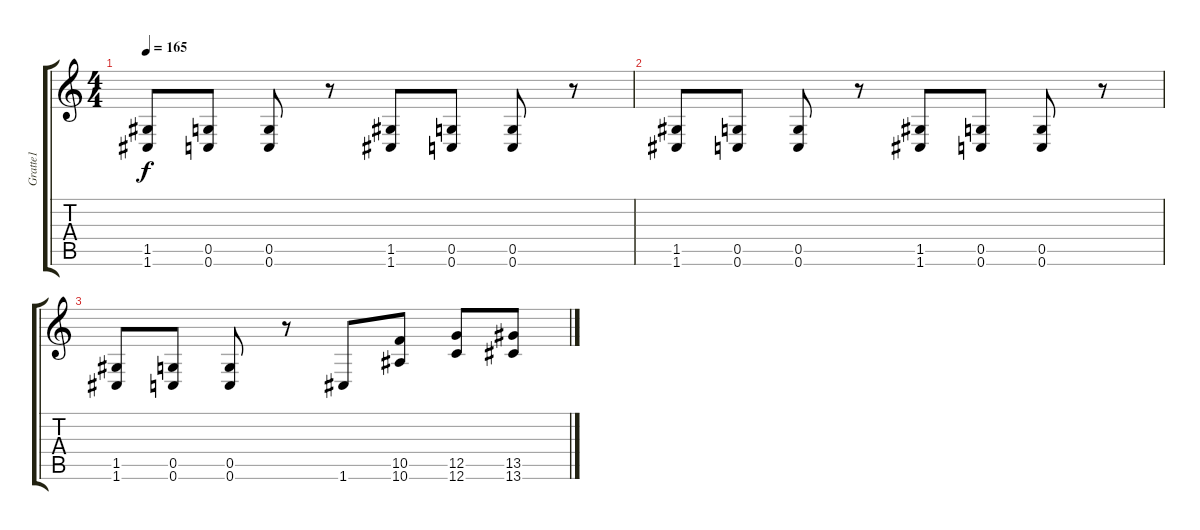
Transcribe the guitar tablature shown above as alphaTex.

\track ("Gratte1" "Gratte1") {instrument distortionguitar}
\staff {score tabs}
\tuning (D4 A3 F3 C3 G2 C2) {hide}
\ts (4 4)
\tempo 165
\clef g2
\ks c
(1.5 1.6).8{dy f} (0.5 0.6).8 (0.5 0.6).8 r.8 (1.5 1.6).8 (0.5 0.6).8 (0.5 0.6).8 r.8 |
(1.5 1.6).8 (0.5 0.6).8 (0.5 0.6).8 r.8 (1.5 1.6).8 (0.5 0.6).8 (0.5 0.6).8 r.8 |
(1.5 1.6).8 (0.5 0.6).8 (0.5 0.6).8 r.8 1.6.8 (10.5 10.6).8 (12.5 12.6).8 (13.5 13.6).8
